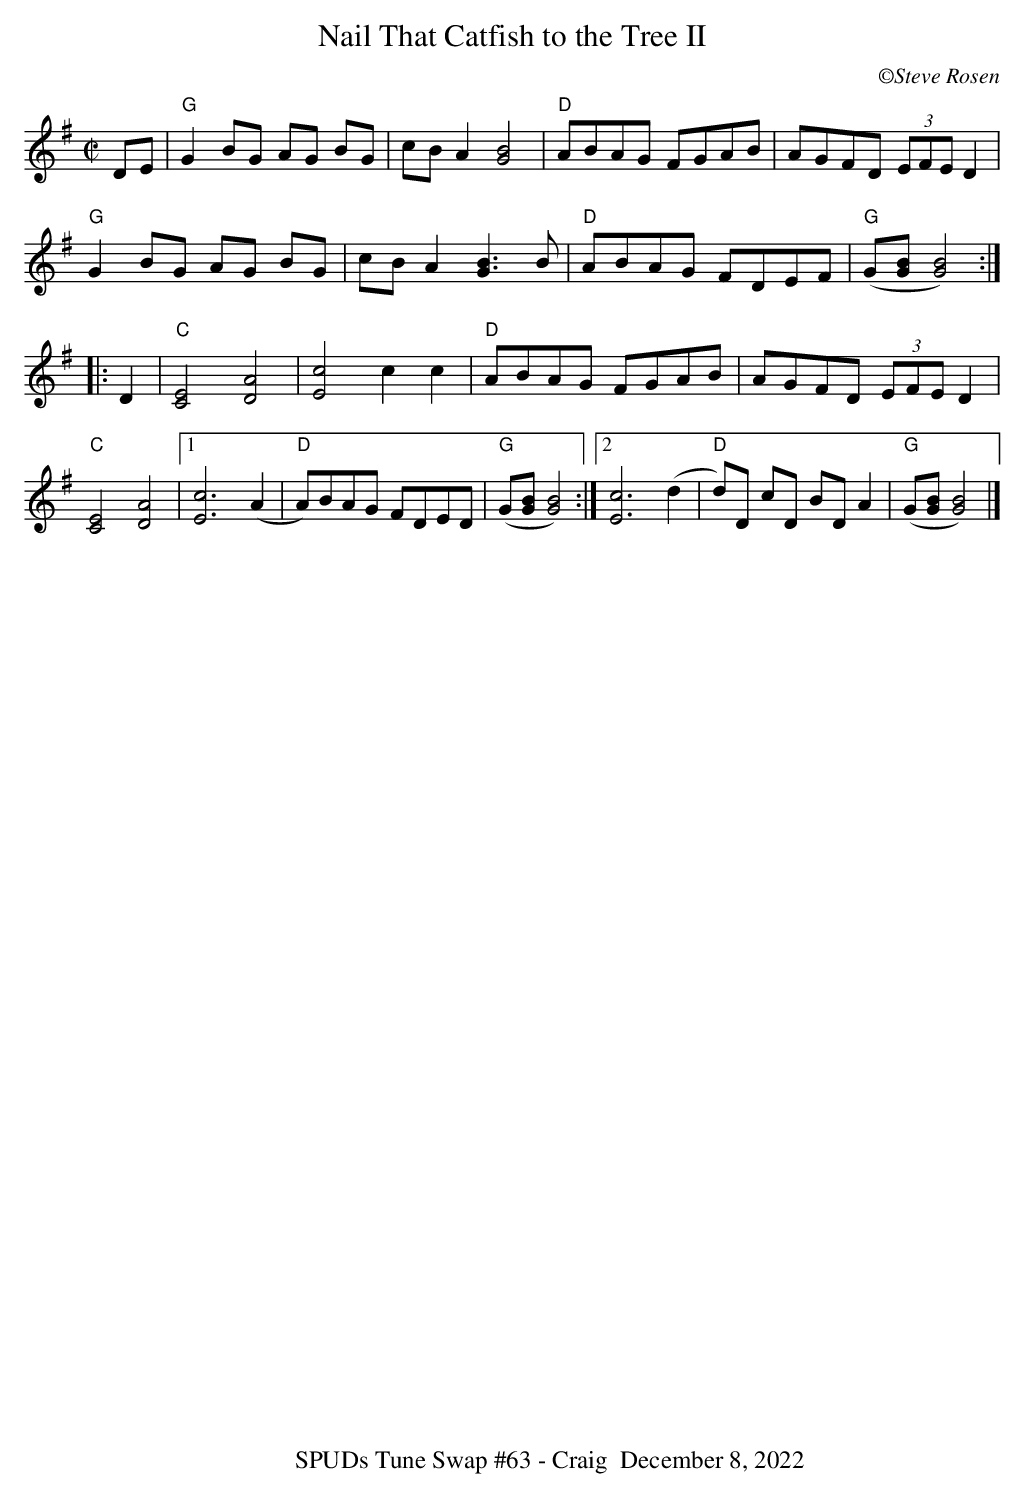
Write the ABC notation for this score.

X:1
T:Nail That Catfish to the Tree II
C:©Steve Rosen
M:C|
L:1/8
K:G
DE|"G"G2 BG AG BG|cB A2 [B4G4]|"D"ABAG FGAB|AGFD (3EFE D2|
"G"G2 BG AG BG|cB A2 [B3G3] B|"D"ABAG FDEF|"G"(G[BG][B4G4]):|
|:D2|"C"[C4E4] [A4D4]|[c4E4] c2c2|"D"ABAG FGAB|AGFD (3EFE D2|
"C"[C4E4] [A4D4]|[1[c6E6] (A2|"D"A)BAG FDED|"G"(G[BG][B4G4]) :|\
[2[c6E6] (d2|"D"d)D cD BD A2|"G"(G[BG][B4G4])|]
